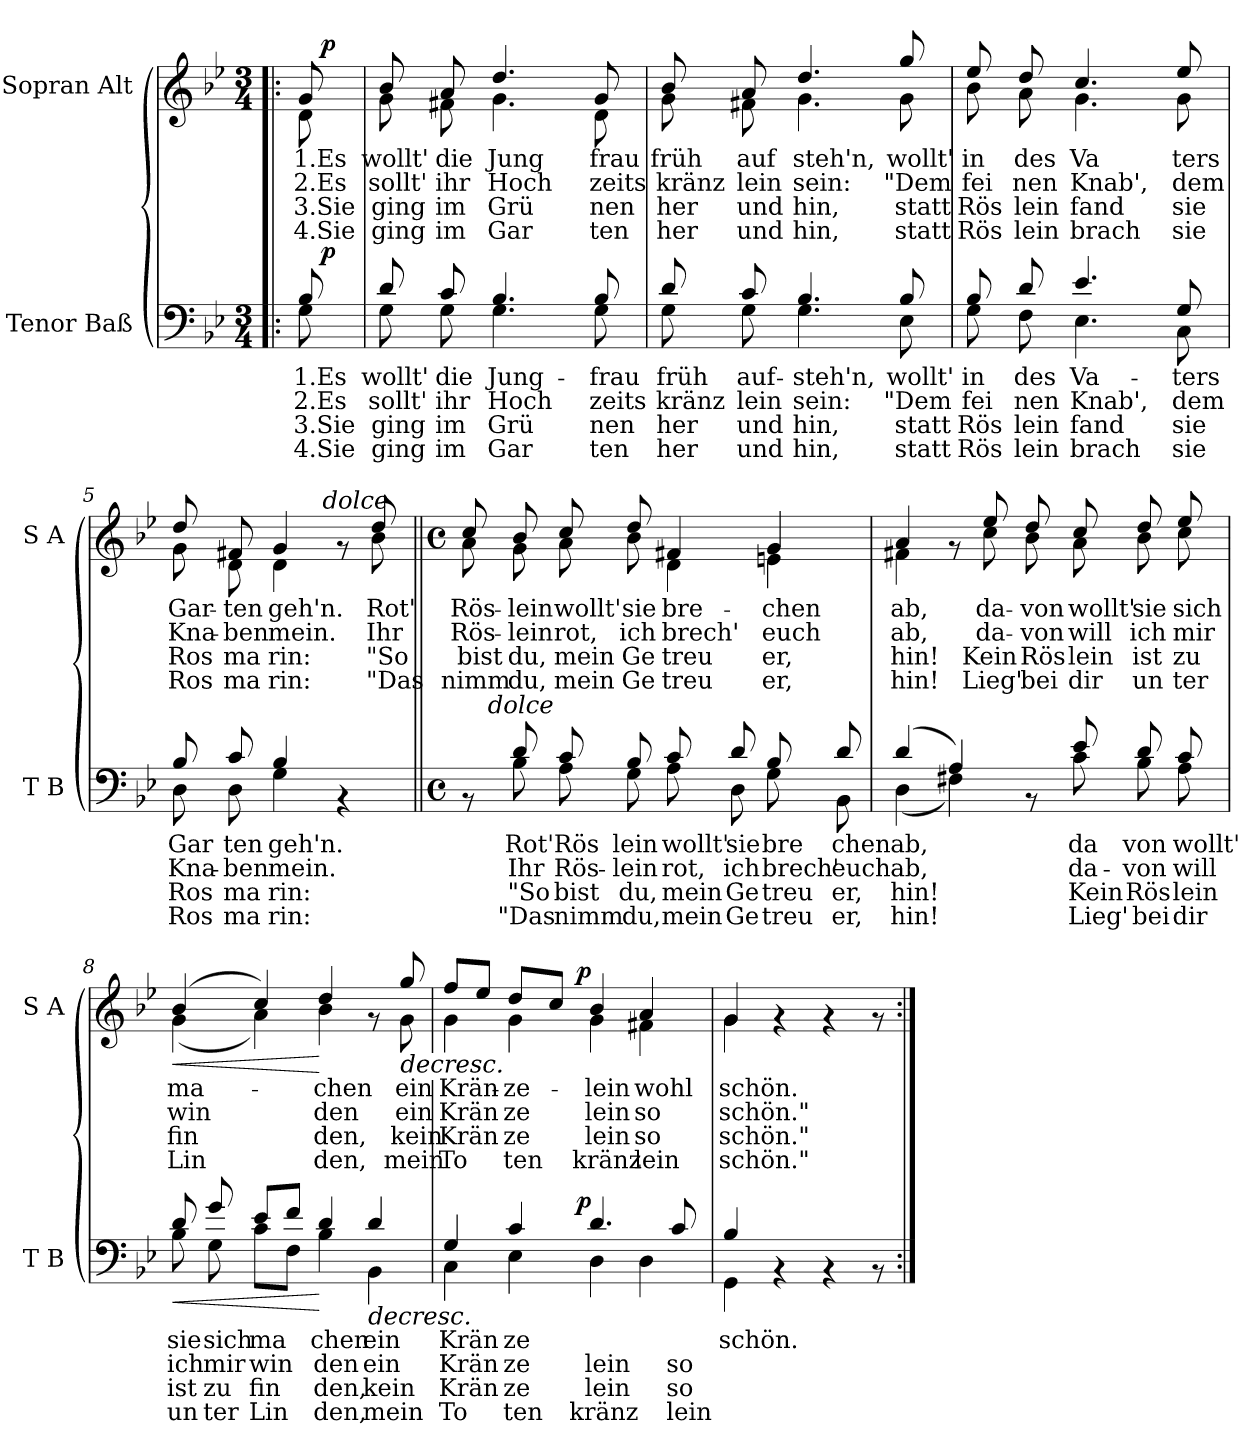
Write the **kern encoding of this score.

**kern	**text	**text	**text	**text	**dynam	**kern	**text	**text	**text	**text	**dynam
*part2	*part2	*part2	*part2	*part2	*part2	*part1	*part1	*part1	*part1	*part1	*part1
*staff2	*staff2	*staff2	*staff2	*staff2	*staff2	*staff1	*staff1	*staff1	*staff1	*staff1	*staff1
*I"Tenor Baß	*	*	*	*	*	*I"Sopran Alt	*	*	*	*	*
*I'T B	*	*	*	*	*	*I'S A	*	*	*	*	*
*clefF4	*	*	*	*	*	*clefG2	*	*	*	*	*
*k[b-e-]	*	*	*	*	*	*k[b-e-]	*	*	*	*	*
*B-:	*	*	*	*	*	*B-:	*	*	*	*	*
*M3/4	*	*	*	*	*	*M3/4	*	*	*	*	*
=1!|:	=1!|:	=1!|:	=1!|:	=1!|:	=1!|:	=1!|:	=1!|:	=1!|:	=1!|:	=1!|:	=1!|:
*^	*	*	*	*	*	*	*	*	*	*	*
!	!	!	!	!	!	!	!LO:TX:a:t=Gehend. (Andante.)	!	!	!	!	!
!	!	!LO:LY:b:rj	!LO:LY:b:rj	!LO:LY:b:rj	!LO:LY:b:rj	!	!	!LO:LY:b:rj	!LO:LY:b:rj	!LO:LY:b:rj	!LO:LY:b:rj	!
*	*^	*	*	*	*	*	*^	*	*	*	*	*
*	*	*	*	*	*	*	*	*	*^	*	*	*	*	*
8B-/	8G\	32ryy	1.Es	2.Es	3.Sie	4.Sie	.	8g/	8d\	32ryy	1.Es	2.Es	3.Sie	4.Sie	.
!	!	!	!	!	!	!	!LO:DY:a	!	!	!	!	!	!	!	!LO:DY:a
.	.	16.ryy	.	.	.	.	p	.	.	16.ryy	.	.	.	.	p
=2	=2	=2	=2	=2	=2	=2	=2	=2	=2	=2	=2	=2	=2	=2	=2
!	!	!	!LO:LY:b:rj	!LO:LY:b:rj	!LO:LY:b:rj	!LO:LY:b:rj	!	!	!	!	!LO:LY:b:rj	!LO:LY:b:rj	!LO:LY:b:rj	!LO:LY:b:rj	!
*	*v	*v	*	*	*	*	*	*	*	*	*	*	*	*	*
*	*	*	*	*	*	*	*	*v	*v	*	*	*	*	*
8d/	8G\	wollt'	sollt'	ging	ging	.	8b-/	8g\	wollt'	sollt'	ging	ging	.
!	!	!LO:LY:b:rj	!LO:LY:b:rj	!LO:LY:b:rj	!LO:LY:b:rj	!	!	!	!LO:LY:b:rj	!LO:LY:b:rj	!LO:LY:b:rj	!LO:LY:b:rj	!
8c/	8G\	die	ihr	im	im	.	8a/	8f#X\	die	ihr	im	im	.
!	!	!LO:LY:b:rj	!LO:LY:b:rj	!LO:LY:b:rj	!LO:LY:b:rj	!	!	!	!LO:LY:b:rj	!LO:LY:b:rj	!LO:LY:b:rj	!LO:LY:b:rj	!
4.B-/	4.G\	Jung-	Hoch	Grü	Gar	.	4.dd/	4.g\	Jung	Hoch	Grü	Gar	.
!	!	!LO:LY:b:rj	!LO:LY:b:rj	!LO:LY:b:rj	!LO:LY:b:rj	!	!	!	!LO:LY:b:rj	!LO:LY:b:rj	!LO:LY:b:rj	!LO:LY:b:rj	!
8B-/	8G\	-frau	zeits	nen	ten	.	8g/	8d\	frau	zeits	nen	ten	.
=3	=3	=3	=3	=3	=3	=3	=3	=3	=3	=3	=3	=3	=3
!	!	!LO:LY:b:rj	!LO:LY:b:rj	!LO:LY:b:rj	!LO:LY:b:rj	!	!	!	!LO:LY:b:rj	!LO:LY:b:rj	!LO:LY:b:rj	!LO:LY:b:rj	!
8d/	8G\	früh	kränz	her	her	.	8b-/	8g\	früh	kränz	her	her	.
!	!	!LO:LY:b:rj	!LO:LY:b:rj	!LO:LY:b:rj	!LO:LY:b:rj	!	!	!	!LO:LY:b:rj	!LO:LY:b:rj	!LO:LY:b:rj	!LO:LY:b:rj	!
8c/	8G\	auf-	lein	und	und	.	8a/	8f#X\	auf	lein	und	und	.
!	!	!LO:LY:b:rj	!LO:LY:b:rj	!LO:LY:b:rj	!LO:LY:b:rj	!	!	!	!LO:LY:b:rj	!LO:LY:b:rj	!LO:LY:b:rj	!LO:LY:b:rj	!
4.B-/	4.G\	-steh'n,	sein:	hin,	hin,	.	4.dd/	4.g\	steh'n,	sein:	hin,	hin,	.
!	!	!LO:LY:b:rj	!LO:LY:b:rj	!LO:LY:b:rj	!LO:LY:b:rj	!	!	!	!LO:LY:b:rj	!LO:LY:b:rj	!LO:LY:b:rj	!LO:LY:b:rj	!
8B-/	8E-\	wollt'	"Dem	statt	statt	.	8gg/	8g\	wollt'	"Dem	statt	statt	.
=4	=4	=4	=4	=4	=4	=4	=4	=4	=4	=4	=4	=4	=4
!	!	!LO:LY:b:rj	!LO:LY:b:rj	!LO:LY:b:rj	!LO:LY:b:rj	!	!	!	!LO:LY:b:rj	!LO:LY:b:rj	!LO:LY:b:rj	!LO:LY:b:rj	!
8B-/	8G\	in	fei	Rös	Rös	.	8ee-/	8b-\	in	fei	Rös	Rös	.
!	!	!LO:LY:b:rj	!LO:LY:b:rj	!LO:LY:b:rj	!LO:LY:b:rj	!	!	!	!LO:LY:b:rj	!LO:LY:b:rj	!LO:LY:b:rj	!LO:LY:b:rj	!
8d/	8F\	des	nen	lein	lein	.	8dd/	8a\	des	nen	lein	lein	.
!	!	!LO:LY:b:rj	!LO:LY:b:rj	!LO:LY:b:rj	!LO:LY:b:rj	!	!	!	!LO:LY:b:rj	!LO:LY:b:rj	!LO:LY:b:rj	!LO:LY:b:rj	!
4.e-/	4.E-\	Va-	Knab',	fand	brach	.	4.cc/	4.g\	Va	Knab',	fand	brach	.
!	!	!LO:LY:b:rj	!LO:LY:b:rj	!LO:LY:b:rj	!LO:LY:b:rj	!	!	!	!LO:LY:b:rj	!LO:LY:b:rj	!LO:LY:b:rj	!LO:LY:b:rj	!
8G/	8C\	-ters	dem	sie	sie	.	8ee-/	8g\	ters	dem	sie	sie	.
!!LO:LB:g=z
=5	=5	=5	=5	=5	=5	=5	=5	=5	=5	=5	=5	=5	=5
!	!	!LO:LY:b:rj	!LO:LY:b:rj	!LO:LY:b:rj	!LO:LY:b:rj	!	!	!	!LO:LY:b:rj	!LO:LY:b:rj	!LO:LY:b:rj	!LO:LY:b:rj	!
*	*	*	*	*	*	*	*	*^	*	*	*	*	*
8B-/	8D\	Gar	Kna-	Ros	Ros	.	8dd/	8g\	4...ryy	Gar-	Kna-	Ros	Ros	.
!	!	!LO:LY:b:rj	!LO:LY:b:rj	!LO:LY:b:rj	!LO:LY:b:rj	!	!	!	!	!LO:LY:b:rj	!LO:LY:b:rj	!LO:LY:b:rj	!LO:LY:b:rj	!
8c/	8D\	ten	-ben	ma	ma	.	8f#X/	8d\	.	-ten	-ben	ma	ma	.
!	!	!LO:LY:b:rj	!LO:LY:b:rj	!LO:LY:b:rj	!LO:LY:b:rj	!	!	!	!	!LO:LY:b:rj	!LO:LY:b:rj	!LO:LY:b:rj	!LO:LY:b:rj	!
4B-/	4G\	geh'n.	mein.	rin:	rin:	.	4g/	4d\	.	geh'n.	mein.	rin:	rin:	.
!	!	!	!	!	!	!	!	!	!LO:TX:a:i:t=dolce	!	!	!	!	!
.	.	.	.	.	.	.	.	.	4ryy	.	.	.	.	.
4rAA	4ryy	.	.	.	.	.	8rf	8ryy	.	.	.	.	.	.
!	!	!	!	!	!	!	!	!	!	!LO:LY:b:rj	!LO:LY:b:rj	!LO:LY:b:rj	!LO:LY:b:rj	!
.	.	.	.	.	.	.	8dd/	8b-\	.	Rot'	Ihr	"So	"Das	.
.	.	.	.	.	.	.	.	.	32ryy	.	.	.	.	.
*v	*v	*	*	*	*	*	*	*	*	*	*	*	*	*
*	*	*	*	*	*	*v	*v	*v	*	*	*	*	*
=6||	=6||	=6||	=6||	=6||	=6||	=6||	=6||	=6||	=6||	=6||	=6||
*M4/4	*	*	*	*	*	*M4/4	*	*	*	*	*
*met(c)	*	*	*	*	*	*met(c)	*	*	*	*	*
*^	*	*	*	*	*	*^	*	*	*	*	*
*	*	*	*	*	*	*	*	*^	*	*	*	*	*
!	!	!	!	!	!	!	!	!	!	!LO:LY:b:rj	!LO:LY:b:rj	!LO:LY:b:rj	!LO:LY:b:rj	!
*	*^	*	*	*	*	*	*	*v	*v	*	*	*	*	*
8rAA	8ryy	16ryy	.	.	.	.	.	8cc/	8a\	Rös-	Rös-	bist	nimm	.
!	!	!LO:TX:a:i:t=dolce	!	!	!	!	!	!	!	!	!	!	!	!
.	.	2...ryy	.	.	.	.	.	.	.	.	.	.	.	.
!	!	!	!LO:LY:b:rj	!LO:LY:b:rj	!LO:LY:b:rj	!LO:LY:b:rj	!	!	!	!LO:LY:b:rj	!LO:LY:b:rj	!LO:LY:b:rj	!LO:LY:b:rj	!
8d/	8B-\	.	Rot'	Ihr	"So	"Das	.	8b-/	8g\	-lein	-lein	du,	du,	.
!	!	!	!LO:LY:b:rj	!LO:LY:b:rj	!LO:LY:b:rj	!LO:LY:b:rj	!	!	!	!LO:LY:b:rj	!LO:LY:b:rj	!LO:LY:b:rj	!LO:LY:b:rj	!
8c/	8A\	.	Rös	Rös-	bist	nimm	.	8cc/	8a\	wollt'	rot,	mein	mein	.
!	!	!	!LO:LY:b:rj	!LO:LY:b:rj	!LO:LY:b:rj	!LO:LY:b:rj	!	!	!	!LO:LY:b:rj	!LO:LY:b:rj	!LO:LY:b:rj	!LO:LY:b:rj	!
8B-/	8G\	.	lein	-lein	du,	du,	.	8dd/	8b-\	sie	ich	Ge	Ge	.
!	!	!	!LO:LY:b:rj	!LO:LY:b:rj	!LO:LY:b:rj	!LO:LY:b:rj	!	!	!	!LO:LY:b:rj	!LO:LY:b:rj	!LO:LY:b:rj	!LO:LY:b:rj	!
8c/	8A\	.	wollt'	rot,	mein	mein	.	4f#X/	4d\	bre-	brech'	treu	treu	.
!	!	!	!LO:LY:b:rj	!LO:LY:b:rj	!LO:LY:b:rj	!LO:LY:b:rj	!	!	!	!	!	!	!	!
8d/	8D\	.	sie	ich	Ge	Ge	.	.	.	.	.	.	.	.
!	!	!	!LO:LY:b:rj	!LO:LY:b:rj	!LO:LY:b:rj	!LO:LY:b:rj	!	!	!	!LO:LY:b:rj	!LO:LY:b:rj	!LO:LY:b:rj	!LO:LY:b:rj	!
8B-/	8G\	.	bre	brech'	treu	treu	.	4g/	4en\	-chen	euch	er,	er,	.
!	!	!	!LO:LY:b:rj	!LO:LY:b:rj	!LO:LY:b:rj	!LO:LY:b:rj	!	!	!	!	!	!	!	!
8d/	8BB-\	.	chen	euch	er,	er,	.	.	.	.	.	.	.	.
=7	=7	=7	=7	=7	=7	=7	=7	=7	=7	=7	=7	=7	=7	=7
!	!	!	!LO:LY:b:rj	!LO:LY:b:rj	!LO:LY:b:rj	!LO:LY:b:rj	!	!	!	!LO:LY:b:rj	!LO:LY:b:rj	!LO:LY:b:rj	!LO:LY:b:rj	!
*	*v	*v	*	*	*	*	*	*	*	*	*	*	*	*
(>4d/	(<4D\	ab,	ab,	hin!	hin!	.	4a/	4f#X\	ab,	ab,	hin!	hin!	.
4A/)	4F#X\)	.	.	.	.	.	8rf	8ryy	.	.	.	.	.
!	!	!	!	!	!	!	!	!	!LO:LY:b:rj	!LO:LY:b:rj	!LO:LY:b:rj	!LO:LY:b:rj	!
.	.	.	.	.	.	.	8ee-/	8cc\	da-	da-	Kein	Lieg'	.
!	!	!	!	!	!	!	!	!	!LO:LY:b:rj	!LO:LY:b:rj	!LO:LY:b:rj	!LO:LY:b:rj	!
8rAA	8ryy	.	.	.	.	.	8dd/	8b-\	-von	-von	Rös	bei	.
!	!	!LO:LY:b:rj	!LO:LY:b:rj	!LO:LY:b:rj	!LO:LY:b:rj	!	!	!	!LO:LY:b:rj	!LO:LY:b:rj	!LO:LY:b:rj	!LO:LY:b:rj	!
8e-/	8c\	da	da-	Kein	Lieg'	.	8cc/	8a\	wollt'	will	lein	dir	.
!	!	!LO:LY:b:rj	!LO:LY:b:rj	!LO:LY:b:rj	!LO:LY:b:rj	!	!	!	!LO:LY:b:rj	!LO:LY:b:rj	!LO:LY:b:rj	!LO:LY:b:rj	!
8d/	8B-\	von	-von	Rös	bei	.	8dd/	8b-\	sie	ich	ist	un	.
!	!	!LO:LY:b:rj	!LO:LY:b:rj	!LO:LY:b:rj	!LO:LY:b:rj	!	!	!	!LO:LY:b:rj	!LO:LY:b:rj	!LO:LY:b:rj	!LO:LY:b:rj	!
8c/	8A\	wollt'	will	lein	dir	.	8ee-/	8cc\	sich	mir	zu	ter	.
!!LO:LB:g=z	!!
=8	=8	=8	=8	=8	=8	=8	=8	=8	=8	=8	=8	=8	=8
!	!	!LO:LY:b:rj	!LO:LY:b:rj	!LO:LY:b:rj	!LO:LY:b:rj	!LO:HP:b	!	!	!LO:LY:b:rj	!LO:LY:b:rj	!LO:LY:b:rj	!LO:LY:b:rj	!LO:HP:b
8d/	8B-\	sie	ich	ist	un	<	(>4b-/	(<4g\	ma-	win	fin	Lin	<
!	!	!LO:LY:b:rj	!LO:LY:b:rj	!LO:LY:b:rj	!LO:LY:b:rj	!	!	!	!	!	!	!	!
8g/	8G\	sich	mir	zu	ter	.	.	.	.	.	.	.	.
!	!	!LO:LY:b:rj	!LO:LY:b:rj	!LO:LY:b:rj	!LO:LY:b:rj	!	!	!	!	!	!	!	!
8e-/L	8c\L	ma	win	fin	Lin	.	4cc/)	4a\)	.	.	.	.	.
8f/J	8F\J	.	.	.	.	.	.	.	.	.	.	.	.
!	!	!LO:LY:b:rj	!LO:LY:b:rj	!LO:LY:b:rj	!LO:LY:b:rj	!	!	!	!LO:LY:b:rj	!LO:LY:b:rj	!LO:LY:b:rj	!LO:LY:b:rj	!
4d/	4B-\	chen	den	den,	den,	[	4dd/	4b-\	-chen	den	den,	den,	[
!	!	!LO:LY:b:rj	!LO:LY:b:rj	!LO:LY:b:rj	!LO:LY:b:rj	!LO:HP:b	!	!	!	!	!	!	!
4BB-\	4d/	ein	ein	kein	mein	>	8rf	8ryy	.	.	.	.	.
!	!	!	!	!	!	!	!	!	!LO:LY:b:rj	!LO:LY:b:rj	!LO:LY:b:rj	!LO:LY:b:rj	!LO:HP:b
.	.	.	.	.	.	.	8g\	8gg/	ein	ein	kein	mein	>
=9	=9	=9	=9	=9	=9	=9	=9	=9	=9	=9	=9	=9	=9
!	!	!LO:LY:b:rj	!LO:LY:b:rj	!LO:LY:b:rj	!LO:LY:b:rj	!	!	!	!LO:LY:b:rj	!LO:LY:b:rj	!LO:LY:b:rj	!LO:LY:b:rj	!
*	*^	*	*	*	*	*	*	*^	*	*	*	*	*
4G/	4C\	4ryy	Krän	Krän	Krän	To	.	4g\	8ff/L	4...ryy	Krän-	Krän	Krän	To	.
.	.	.	.	.	.	.	.	.	8ee-/J	.	.	.	.	.	.
!	!	!	!LO:LY:b:rj	!LO:LY:b:rj	!LO:LY:b:rj	!LO:LY:b:rj	!	!	!	!	!LO:LY:b:rj	!LO:LY:b:rj	!LO:LY:b:rj	!LO:LY:b:rj	!
4c/	32ryy	4E-\	ze	ze	ze	ten	.	4g\	8dd/L	.	-ze-	ze	ze	ten	.
.	8.ryy	.	.	.	.	.	.	.	.	.	.	.	.	.	.
.	.	.	.	.	.	.	.	.	8cc/J	.	.	.	.	.	.
!	!	!	!	!	!	!	!LO:DY:a	!	!	!	!	!	!	!	!LO:DY:a
.	2ryy	.	.	.	.	.	p	.	.	2ryy	.	.	.	.	p
!	!	!	!LO:LY:b:rj	!LO:LY:b:rj	!LO:LY:b:rj	!LO:LY:b:rj	!	!	!	!	!LO:LY:b:rj	!LO:LY:b:rj	!LO:LY:b:rj	!LO:LY:b:rj	!
4D\	.	4.d/	.	lein	lein	kränz	]	4b-/	4g\	.	-lein	lein	lein	kränz	]
!	!	!	!	!	!	!	!	!	!	!	!LO:LY:b:rj	!LO:LY:b:rj	!LO:LY:b:rj	!LO:LY:b:rj	!
4D\	.	.	.	.	.	.	.	4a/	4f#X\	.	wohl	so	so	lein	.
!	!	!	!	!LO:LY:b:rj	!LO:LY:b:rj	!LO:LY:b:rj	!	!	!	!	!	!	!	!	!
.	.	8c/	.	so	so	lein	.	.	.	.	.	.	.	.	.
.	32ryy	.	.	.	.	.	.	.	.	32ryy	.	.	.	.	.
*	*v	*v	*	*	*	*	*	*	*	*	*	*	*	*	*
=10	=10	=10	=10	=10	=10	=10	=10	=10	=10	=10	=10	=10	=10	=10
!	!	!LO:LY:b:rj	!	!	!	!	!	!	!	!LO:LY:b:rj	!LO:LY:b:rj	!LO:LY:b:rj	!LO:LY:b:rj	!
*	*	*	*	*	*	*	*	*v	*v	*	*	*	*	*
4B-/	4GG\	schön.	.	.	.	.	4g/	4g\	schön.	schön."	schön."	schön."	.
4rAA	2ryy	.	.	.	.	.	4rf	2ryy	.	.	.	.	.
4rAA	.	.	.	.	.	.	4rf	.	.	.	.	.	.
8rAA	8ryy	.	.	.	.	.	8rf	8ryy	.	.	.	.	.
*v	*v	*	*	*	*	*	*	*	*	*	*	*	*
*	*	*	*	*	*	*v	*v	*	*	*	*	*
=:|!	=:|!	=:|!	=:|!	=:|!	=:|!	=:|!	=:|!	=:|!	=:|!	=:|!	=:|!
*-	*-	*-	*-	*-	*-	*-	*-	*-	*-	*-	*-
